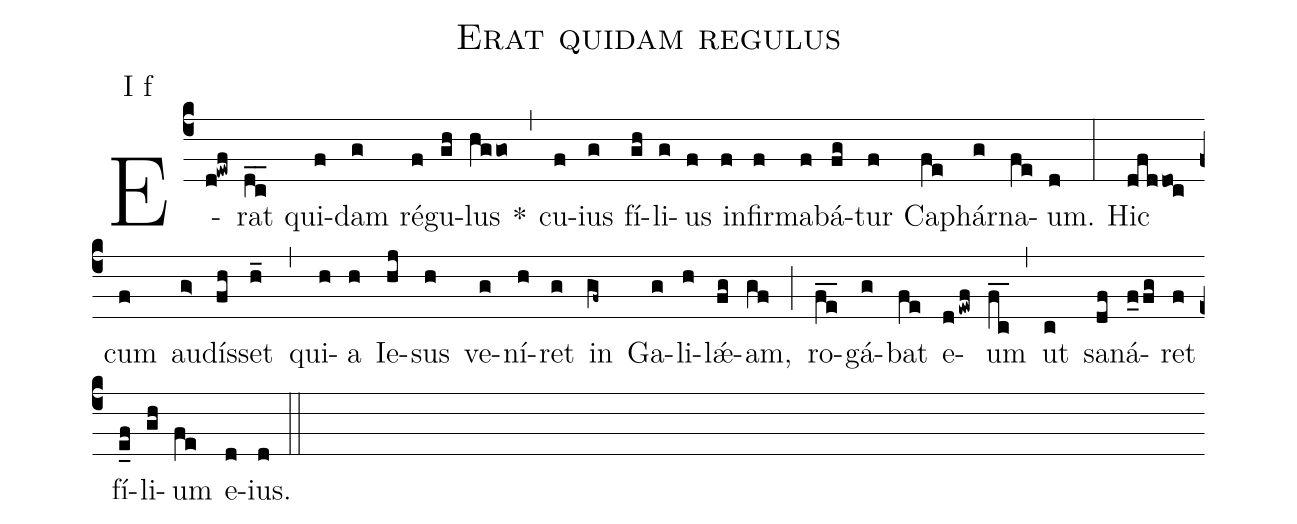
name: Erat quidam regulus;
annotation: I f;
mode: 1;
%%
(c4)
E(d!ewf)rat(dc__) qui(f)dam(g) ré(f)gu(gh)lus(hggo) *(,)
cu(f)ius(g) fí(gh)li(g)us(f) in(f)fir(f)ma(f)bá(fg)tur(f) Ca(fe)phár(g)na(fe)um.(d) (:)
Hic(dfddoc) cum(f) au(g>)dís(fh)set(h_) (,)
qui(h)a(h) Ie(hj)sus(h) ve(g)ní(h)ret(g) in(gf~) Ga(g)li(h)lǽ(fg)am,(gf) (;)
ro(fe__)gá(g)bat(fe) e(dewf)um(fc__) (,)
ut(c) sa(df)ná(f_0fg)ret(f) fí(e_f)li(gh)um(fe) e(d)ius.(d) (::)
